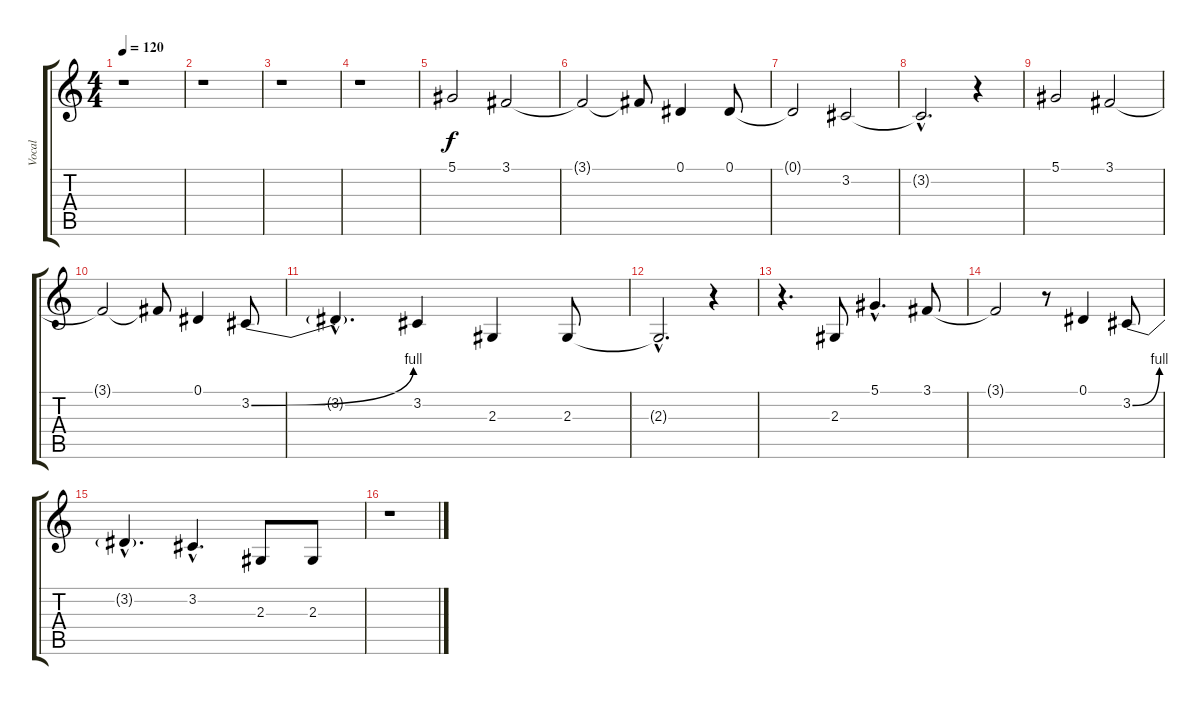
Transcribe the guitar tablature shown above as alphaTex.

\track ("Vocal" "Vocal") {instrument frenchhorn}
\staff {score tabs}
\tuning (Eb4 Bb3 Gb3 Db3 Ab2 Eb2) {hide}
\ts (4 4)
\tempo 120
\clef g2
\ks c
r.1{dy f instrument frenchhorn} |
r.1 |
r.1 |
r.1 |
5.1.2 3.1.2 |
3.1{t}.2 3.1{t}.8 0.1.4 0.1.8 |
0.1{t}.2 3.2.2 |
3.2{hac t}.2{d} r.4 |
5.1.2 3.1.2 |
3.1{t}.2 3.1{t}.8 0.1.4 3.2{be (bend 0 0 60 4)}.8 |
3.2{hac t}.4{d} 3.2.4 2.3.4 2.3.8 |
2.3{hac t}.2{d} r.4 |
r.4{d} 2.3.8 5.1{hac}.4{d} 3.1.8 |
3.1{t}.2 r.8 0.1.4 3.2{be (bend 0 0 60 4)}.8 |
3.2{hac t}.4{d} 3.2{hac}.4{d} 2.3.8 2.3.8 |
r.1
